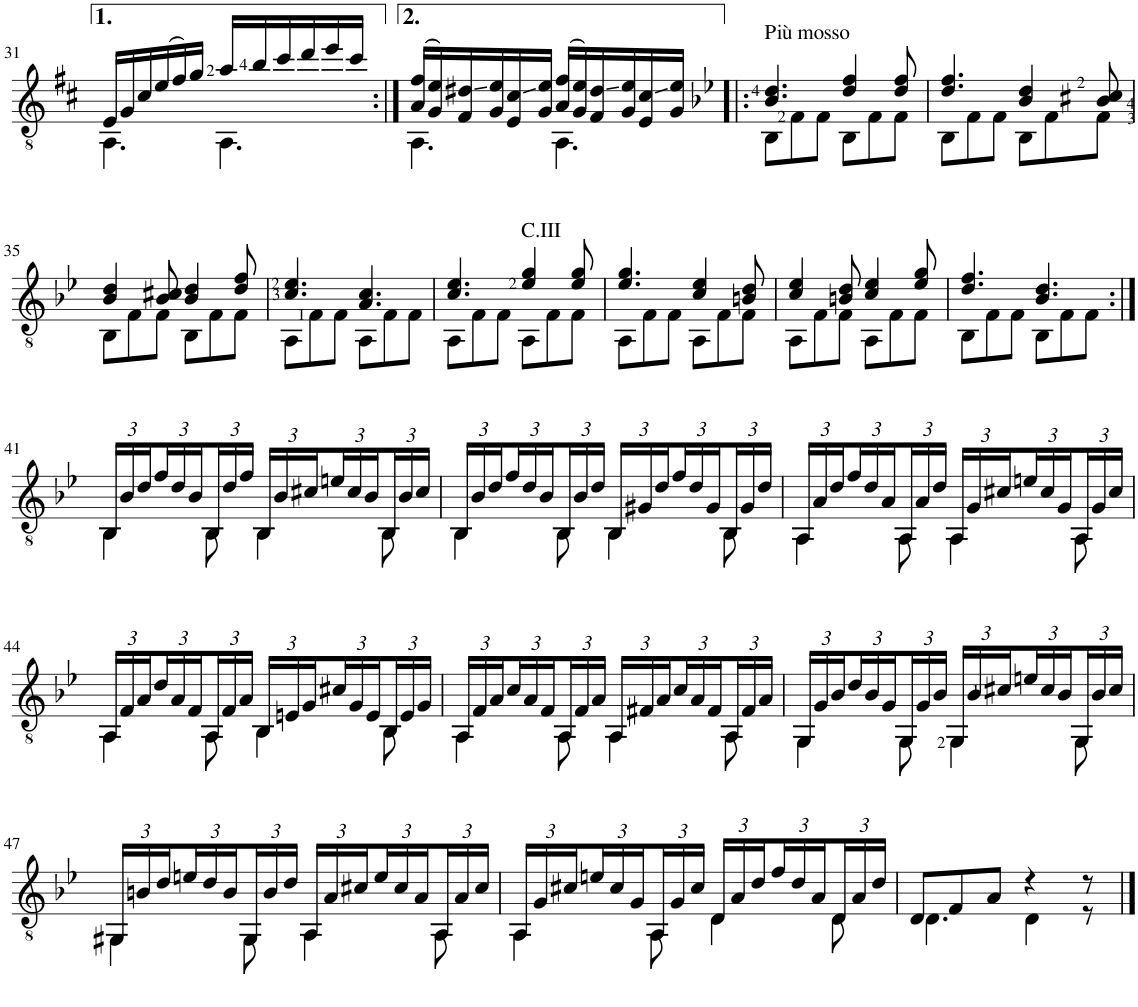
**kern
*part1
*staff1
*I"Guitar
*I'Guit.
!!LO:PB:g=z
*clefGv2
*k[f#c#]
*M6/8
=31
*^
16E/LL	4.AA\
16G/	.
16c#/	.
(16e/	.
16f#/)	.
16g/JJ	.
16a/LL	4.AA\
16b/	.
16cc#/	.
16dd/	.
16ee/	.
16cc#/JJ	.
=32:|!	=32:|!
(16A/ 16f#/LL	4.AA\
16G/ 16e/)	.
16F#/ 16d#X/	.
16G/ 16e/	.
16E/ 16c#/	.
16G/ 16e/JJ	.
(16A/ 16f#/LL	4.AA\
16G/ 16e/)	.
16F#/ 16d#/	.
16G/ 16e/	.
16E/ 16c#/	.
16G/ 16e/JJ	.
=33!|:	=33!|:
*k[b-e-]	*
!LO:TX:a:t=Più mosso	!
4.B-/ 4.d/	8BB-\L
.	8F\
.	8F\J
4d/ 4f/	8BB-\L
.	8F\
8d/ 8f/	8F\J
=34	=34
4.d/ 4.f/	8BB-\L
.	8F\
.	8F\J
4B-/ 4d/	8BB-\L
.	8F\
8B-/ 8c#X/	8F\J
!!LO:LB:g=z	!!
=35	=35
4B-/ 4d/	8BB-\L
.	8F\
8B-/ 8c#X/	8F\J
4B-/ 4d/	8BB-\L
.	8F\
8d/ 8f/	8F\J
=36	=36
4.c/ 4.e-/	8AA\L
.	8F\
.	8F\J
4.A/ 4.c/	8AA\L
.	8F\
.	8F\J
=37	=37
4.c/ 4.e-/	8AA\L
.	8F\
.	8F\J
!LO:TX:a:t=C.III	!
4e-/ 4g/	8AA\L
.	8F\
8e-/ 8g/	8F\J
=38	=38
4.e-/ 4.g/	8AA\L
.	8F\
.	8F\J
4c/ 4e-/	8AA\L
.	8F\
8Bn/ 8d/	8F\J
=39	=39
4c/ 4e-/	8AA\L
.	8F\
8Bn/ 8d/	8F\J
4c/ 4e-/	8AA\L
.	8F\
8e-/ 8g/	8F\J
=40	=40
4.d/ 4.f/	8BB-\L
.	8F\
.	8F\J
4.B-/ 4.d/	8BB-\L
.	8F\
.	8F\J
!!LO:LB:g=z	!!
=41:|!	=41:|!
*Xbrackettup	*
24BB-/LL	4BB-\
24B-/	.
24d/	.
24f/	.
24d/	.
24B-/	.
24BB-/	8BB-\
24d/	.
24f/JJ	.
24BB-/LL	4BB-\
24B-/	.
24c#X/	.
24en/	.
24c#/	.
24B-/	.
24BB-/	8BB-\
24B-/	.
24c#/JJ	.
=42	=42
24BB-/LL	4BB-\
24B-/	.
24d/	.
24f/	.
24d/	.
24B-/	.
24BB-/	8BB-\
24B-/	.
24d/JJ	.
24BB-/LL	4BB-\
24G#X/	.
24d/	.
24f/	.
24d/	.
24G#/	.
24BB-/	8BB-\
24G#/	.
24d/JJ	.
=43	=43
24AA/LL	4AA\
24A/	.
24d/	.
24f/	.
24d/	.
24A/	.
24AA/	8AA\
24A/	.
24d/JJ	.
24AA/LL	4AA\
24G/	.
24c#X/	.
24en/	.
24c#/	.
24G/	.
24AA/	8AA\
24G/	.
24c#/JJ	.
!!LO:LB:g=z	!!
=44	=44
24AA/LL	4AA\
24F/	.
24A/	.
24d/	.
24A/	.
24F/	.
24AA/	8AA\
24F/	.
24A/JJ	.
24BB-/LL	4BB-\
24En/	.
24G/	.
24c#X/	.
24G/	.
24E/	.
24BB-/	8BB-\
24E/	.
24G/JJ	.
=45	=45
24AA/LL	4AA\
24F/	.
24A/	.
24c/	.
24A/	.
24F/	.
24AA/	8AA\
24F/	.
24A/JJ	.
24AA/LL	4AA\
24F#X/	.
24A/	.
24c/	.
24A/	.
24F#/	.
24AA/	8AA\
24F#/	.
24A/JJ	.
=46	=46
24GG/LL	4GG\
24G/	.
24B-/	.
24d/	.
24B-/	.
24G/	.
24GG/	8GG\
24G/	.
24B-/JJ	.
24GG/LL	4GG\
24B-/	.
24c#X/	.
24en/	.
24c#/	.
24B-/	.
24GG/	8GG\
24B-/	.
24c#/JJ	.
!!LO:LB:g=z	!!
=47	=47
24GG#X/LL	4GG#\
24Bn/	.
24d/	.
24en/	.
24d/	.
24B/	.
24GG#/	8GG#\
24B/	.
24d/JJ	.
24AA/LL	4AA\
24A/	.
24c#X/	.
24e/	.
24c#/	.
24A/	.
24AA/	8AA\
24A/	.
24c#/JJ	.
=48	=48
24AA/LL	4AA\
24G/	.
24c#X/	.
24en/	.
24c#/	.
24G/	.
24AA/	8AA\
24G/	.
24c#/JJ	.
24D/LL	4D\
24A/	.
24d/	.
24f/	.
24d/	.
24A/	.
24D/	8D\
24A/	.
24d/JJ	.
=49	=49
8D/L	4.D\
8F/	.
8A/J	.
4r	4D\
8r	8r
*v	*v
==
*-
